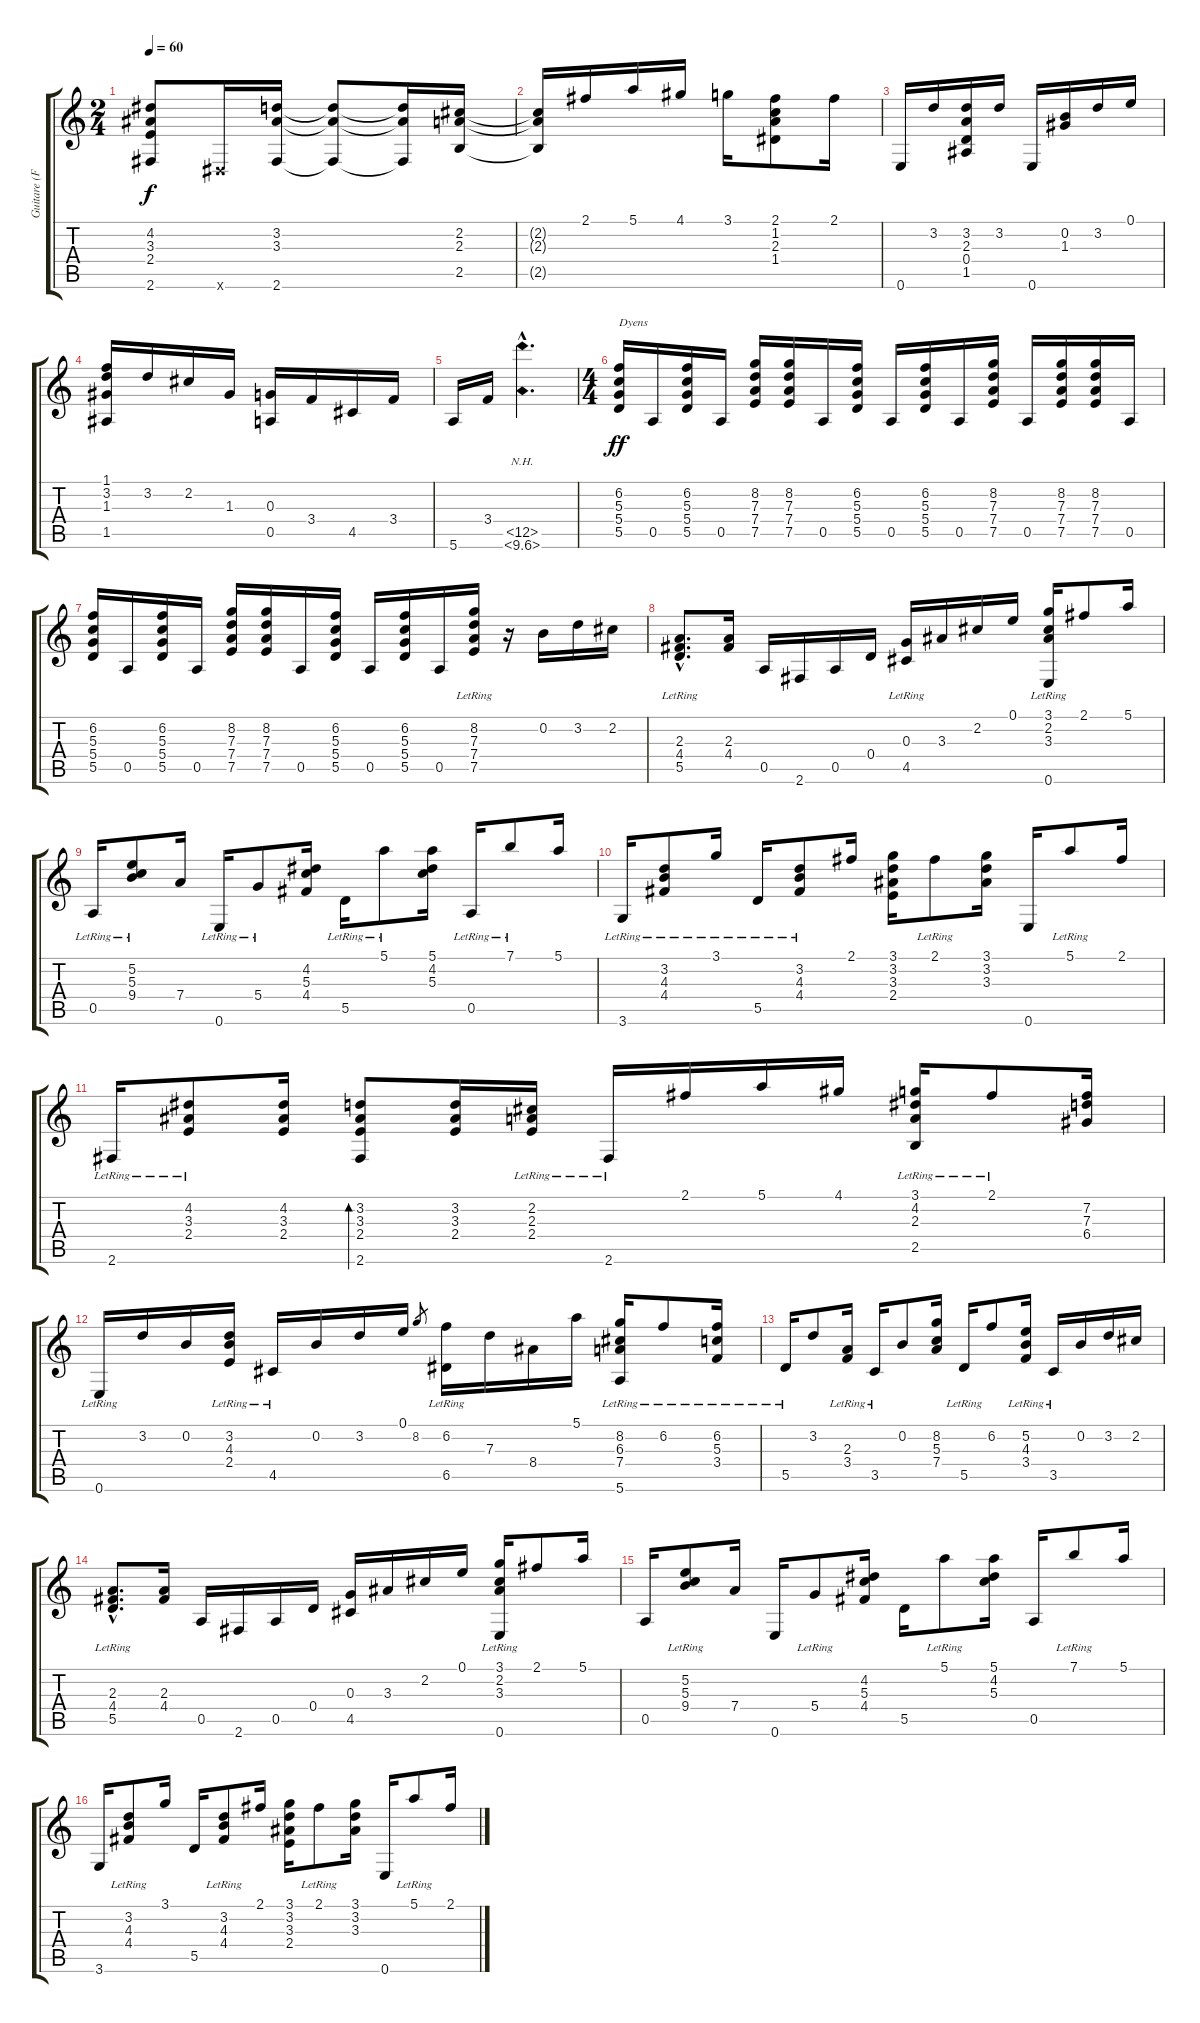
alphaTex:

\track ("Guitare (For Sound)" "Guitare (F") {instrument acousticguitarnylon}
\staff {score tabs}
\tuning (E4 B3 G3 D3 A2 E2) {hide}
\ts (2 4)
\tempo 60
\clef g2
\ks c
(4.2 3.3 2.4 2.6).8{dy f} -1.6{x}.16 (3.2 3.3 2.6).16 (3.2{t} 3.3{t} 2.6{t}).8 (3.2{t} 3.3{t} 2.6{t}).16 (2.2 2.3 2.5).16 |
(2.2{t} 2.3{t} 2.5{t}).16 2.1.16 5.1.16 4.1.16 3.1.16 (2.1 1.2 2.3 1.4).8 2.1.16 |
0.6.16 3.2.16 (3.2 2.3 0.4 1.5).16 3.2.16 0.6.16 (0.2 1.3).16 3.2.16 0.1.16 |
(1.1 3.2 1.3 1.5).16 3.2.16 2.2.16 1.3.16 (0.3 0.5).16 3.4.16 4.5.16 3.4.16 |
5.6.16 3.4.16 (12.5{nh hac} 10.6{nh hac}).4{d} |
\ts (4 4)
(6.2 5.3 5.4 5.5).16{txt "Dyens" dy ff} 0.5.16 (6.2 5.3 5.4 5.5).16 0.5.16 (8.2 7.3 7.4 7.5).16 (8.2 7.3 7.4 7.5).16 0.5.16 (6.2 5.3 5.4 5.5).16 0.5.16 (6.2 5.3 5.4 5.5).16 0.5.16 (8.2 7.3 7.4 7.5).16 0.5.16 (8.2 7.3 7.4 7.5).16 (8.2 7.3 7.4 7.5).16 0.5.16 |
(6.2 5.3 5.4 5.5).16 0.5.16 (6.2 5.3 5.4 5.5).16 0.5.16 (8.2 7.3 7.4 7.5).16 (8.2 7.3 7.4 7.5).16 0.5.16 (6.2 5.3 5.4 5.5).16 0.5.16 (6.2 5.3 5.4 5.5).16 0.5.16 (8.2{lr} 7.3{lr} 7.4{lr} 7.5{lr}).16 r.16 0.2.16 3.2.16 2.2.16 |
(2.3{hac} 4.4{hac} 5.5{hac lr}).8{d} (2.3 4.4).16 0.5.16 2.6.16 0.5.16 0.4.16 (0.3 4.5{lr}).16 3.3.16 2.2.16 0.1.16 (3.1 2.2 3.3 0.6{lr}).16 2.1.8 5.1.16 |
0.5{lr}.16 (5.2 5.3 9.4{lr}).8 7.4.16 0.6{lr}.16 5.4{lr}.8 (4.2 5.3 4.4).16 5.5{lr}.16 5.1{lr}.8 (5.1 4.2 5.3).16 0.5{lr}.16 7.1{lr}.8 5.1.16 |
3.6{lr}.16 (3.2 4.3 4.4{lr}).8 3.1{lr}.16 5.5{lr}.16 (3.2 4.3 4.4{lr}).8 2.1.16 (3.1 3.2 3.3 2.4).16 2.1{lr}.8 (3.1 3.2 3.3).16 0.6.16 5.1{lr}.8 2.1.16 |
2.6{lr}.16 (4.2 3.3 2.4{lr}).8 (4.2 3.3 2.4).16 (3.2 3.3 2.4 2.6).8{bd 60} (3.2 3.3 2.4).16 (2.2{lr} 2.3{lr} 2.4{lr}).16 2.6{lr}.16 2.1.16 5.1.16 4.1.16 (3.1 4.2 2.3 2.5{lr}).16 2.1{lr}.8 (7.2 7.3 6.4).16 |
0.6{lr}.16 3.2.16 0.2.16 (3.2{lr} 4.3{lr} 2.4{lr}).16 4.5{lr}.16 0.2.16 3.2.16 0.1.16 8.2.8{gr} (6.2 6.5{lr}).16 7.3.16 8.4.16 5.1.16 (8.2 6.3 7.4 5.6{lr}).16 6.2{lr}.8 (6.2{lr} 5.3{lr} 3.4{lr}).16 |
5.5{lr}.16 3.2.8 (2.3{lr} 3.4{lr}).16 3.5{lr}.16 0.2.8 (8.2 5.3 7.4).16 5.5{lr}.16 6.2.8 (5.2{lr} 4.3{lr} 3.4{lr}).16 3.5{lr}.16 0.2.16 3.2.16 2.2.16 |
(2.3{hac} 4.4{hac} 5.5{hac lr}).8{d} (2.3 4.4).16 0.5.16 2.6.16 0.5.16 0.4.16 (0.3 4.5).16 3.3.16 2.2.16 0.1.16 (3.1 2.2 3.3 0.6{lr}).16 2.1.8 5.1.16 |
0.5.16 (5.2 5.3 9.4{lr}).8 7.4.16 0.6.16 5.4{lr}.8 (4.2 5.3 4.4).16 5.5.16 5.1{lr}.8 (5.1 4.2 5.3).16 0.5.16 7.1{lr}.8 5.1.16 |
3.6.16 (3.2 4.3 4.4{lr}).8 3.1.16 5.5.16 (3.2 4.3 4.4{lr}).8 2.1.16 (3.1 3.2 3.3 2.4).16 2.1{lr}.8 (3.1 3.2 3.3).16 0.6.16 5.1{lr}.8 2.1.16
